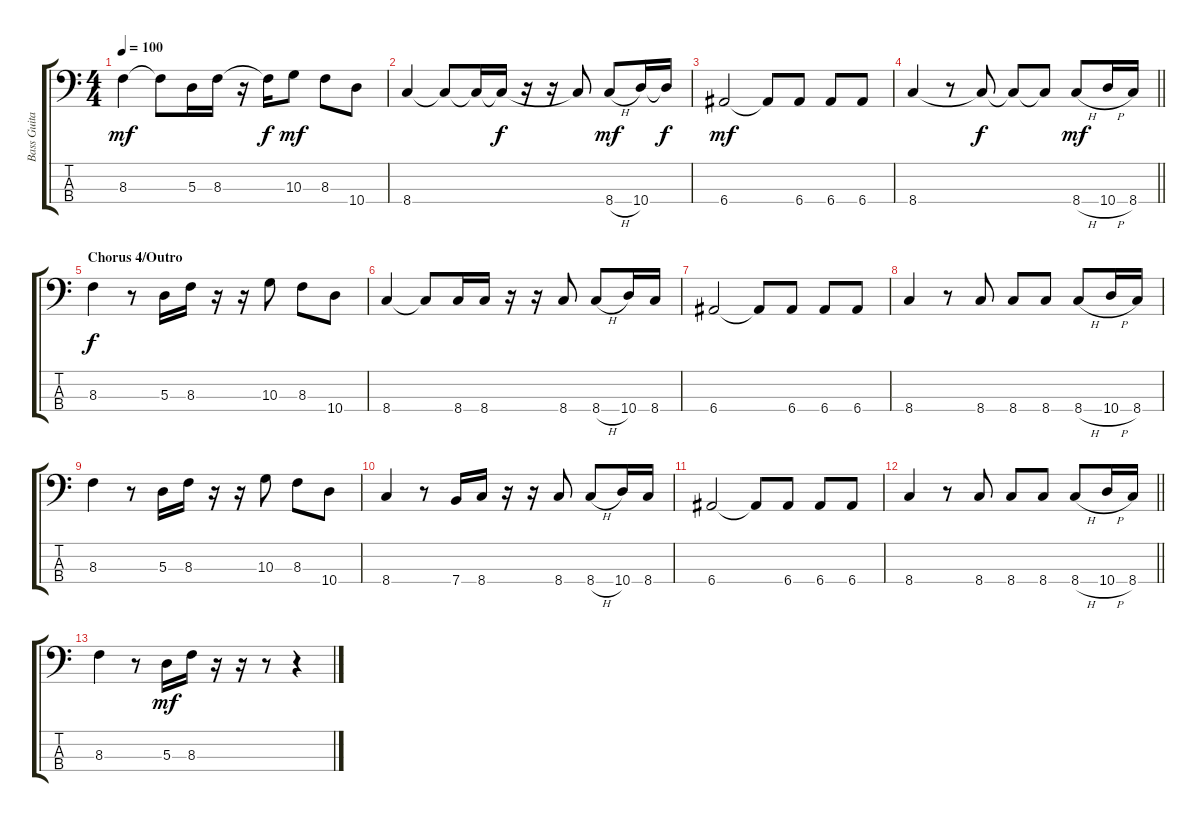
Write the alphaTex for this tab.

\track ("Bass Guitar" "Bass Guita") {instrument electricbassfinger}
\staff {score tabs}
\tuning (G2 D2 A1 E1) {hide}
\ts (4 4)
\tempo 100
\clef f4
\ks c
8.3.4{dy mf} 8.3{t}.8 5.3.16 8.3.16 r.16 8.3{t}.16{dy f} 10.3.8{dy mf} 8.3.8 10.4.8 |
8.4.4 8.4{t}.8 8.4{t}.16 8.4{t}.16{dy f} r.16 r.16 8.4{t}.8 8.4{h}.8{dy mf} 10.4.16 10.4{t}.16{dy f} |
6.4.2{dy mf} 6.4{t}.8 6.4.8 6.4.8 6.4.8 |
\barLineRight lightlight
8.4.4 r.8 8.4{t}.8{dy f} 8.4{t}.8 8.4{t}.8 8.4{h}.8{dy mf} 10.4{h}.16 8.4.16 |
\section ("" "Chorus 4/Outro")
8.3.4{dy f volume 12 instrument electricbassfinger} r.8 5.3.16 8.3.16 r.16 r.16 10.3.8 8.3.8 10.4.8 |
8.4.4 8.4{t}.8 8.4.16 8.4.16 r.16 r.16 8.4.8 8.4{h}.8 10.4.16 8.4.16 |
6.4.2 6.4{t}.8 6.4.8 6.4.8 6.4.8 |
8.4.4 r.8 8.4.8 8.4.8 8.4.8 8.4{h}.8 10.4{h}.16 8.4.16 |
8.3.4 r.8 5.3.16 8.3.16 r.16 r.16 10.3.8 8.3.8 10.4.8 |
8.4.4 r.8 7.4.16 8.4.16 r.16 r.16 8.4.8 8.4{h}.8 10.4.16 8.4.16 |
6.4.2 6.4{t}.8 6.4.8 6.4.8 6.4.8 |
\barLineRight lightlight
8.4.4 r.8 8.4.8 8.4.8 8.4.8 8.4{h}.8 10.4{h}.16 8.4.16 |
8.3.4 r.8 5.3.16{dy mf} 8.3.16 r.16 r.16 r.8 r.4
